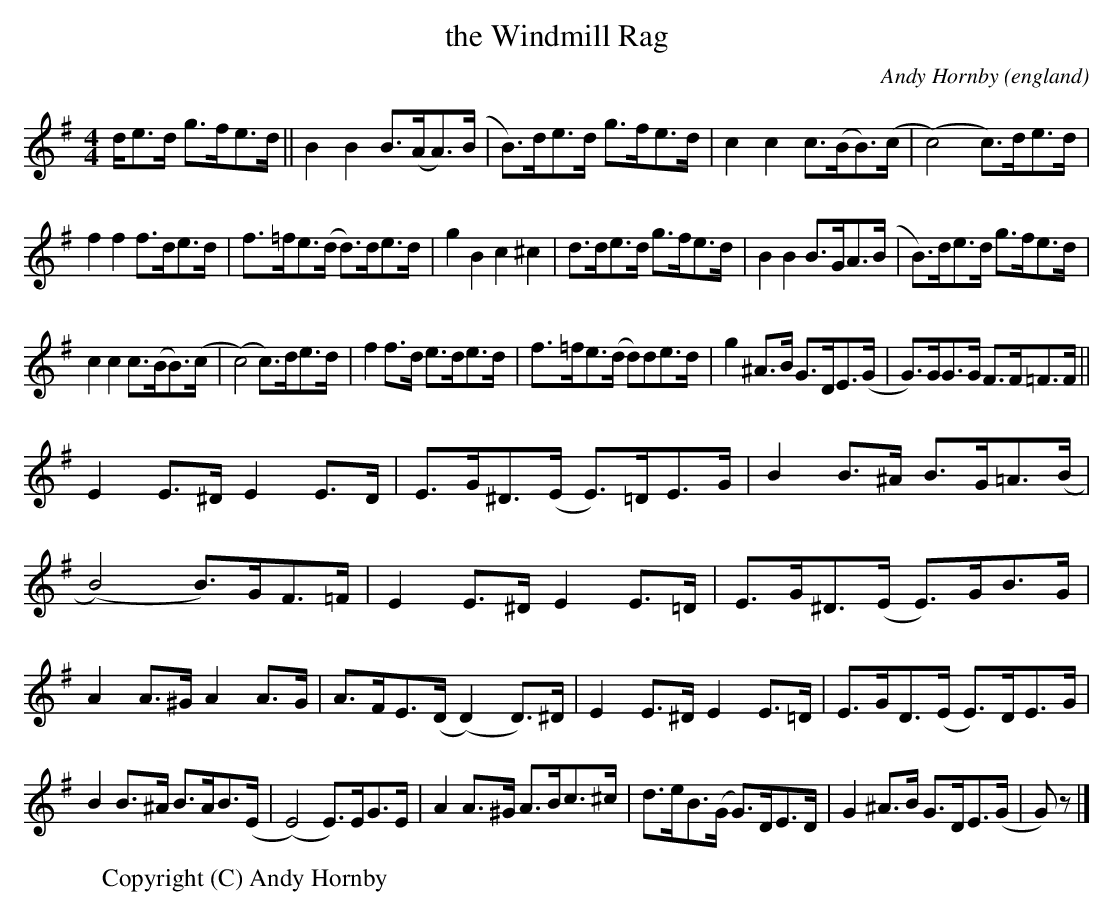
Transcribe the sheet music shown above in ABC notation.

X:1
T:the Windmill Rag
O:england
M:4/4
C:Andy Hornby
K:G
d/e>d g>fe>d||\
B2B2 B>(AA)>(B|B)>de>d g>fe>d|\
c2c2 c>(BB)>(c|(c4) c)>de>d|
f2f2 f>de>d|f>=fe>(d d)>de>d|\
g2B2 c2^c2|d>de>d g>fe>d|\
B2B2 B>GA>(B|B)>de>d g>fe>d|
c2c2 c>(BB)>(c|(c4) c)>de>d|\
f2f>d e>de>d|f>=fe>(d d)de>d|\
g2^A>B G>DE>(G|G)>GG>G F>F=F>F||
E2E>^D E2E>D|E>G^D>(E E)>=DE>G|\
B2B>^A B>G=A>(B|(B4) B)>GF>=F|\
E2E>^D E2E>=D|E>G^D>(E E)>GB>G|
A2A>^G A2A>G|A>FE>(D (D2)D)>^D|\
E2E>^D E2E>=D|E>GD>(E E)>DE>G|
B2B>^A B>AB>(E|(E4) E)>EG>E|\
A2A>^G A>Bc>^c|d>eB>(G G)>DE>D|\
G2^A>B G>DE>(G|G)z|]
W:Copyright (C) Andy Hornby
